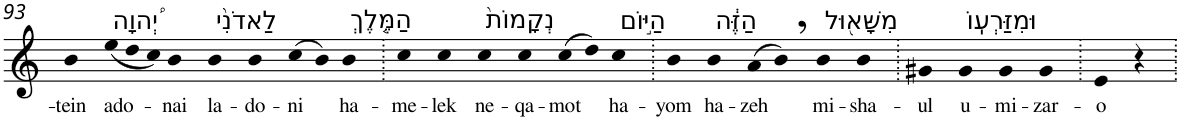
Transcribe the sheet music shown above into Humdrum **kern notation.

**kern	**text
*part1	*part1
*staff1	*staff1
*I"Piano	*
*I'Pno	*
!!LO:PB:g=z
*clefG2	*
*k[]	*
=93	=93
!	!LO:LY:b
4b	-tein
*Xtuplet	*
!LO:TX:a:t=יְ֠הוָה	!
!	!LO:LY:b
(<12ee	ado-
12dd	.
12cc)	.
!	!LO:LY:b
4b	-nai
!LO:TX:a:t=לַאדֹנִ֨י	!
!	!LO:LY:b
4b	la-
!	!LO:LY:b
4b	-do-
!	!LO:LY:b
(>8cc	-ni
8b)	.
!LO:TX:a:t=הַמֶּ֤לֶךְ	!
!	!LO:LY:b
4b	ha-
=94.	=94.
!	!LO:LY:b
4cc	-me-
!	!LO:LY:b
4cc	-lek
!LO:TX:a:t=נְקָמוֹת֙	!
!	!LO:LY:b
4cc	ne-
!	!LO:LY:b
4cc	-qa-
!	!LO:LY:b
(>8cc	-mot
8dd)	.
!LO:TX:a:t=הַיּ֣וֹם	!
!	!LO:LY:b
4cc	ha-
=95.	=95.
!	!LO:LY:b
4b	-yom
!LO:TX:a:t=הַזֶּ֔ה	!
!	!LO:LY:b
4b	ha-
!	!LO:LY:b
(>8a	-zeh
8b,)	.
!LO:TX:a:t=מִשָּׁא֖וּל	!
!	!LO:LY:b
4b	mi-
!	!LO:LY:b
4b	-sha-
=96.	=96.
!	!LO:LY:b
4g#X	-ul
!LO:TX:a:t=וּמִזַּרְעֽוֹ	!
!	!LO:LY:b
4g#	u-
!	!LO:LY:b
4g#	-mi-
!	!LO:LY:b
4g#	-zar-
=97.	=97.
!	!LO:LY:b
4e	-o
4r	.
=.	=.
*-	*-
